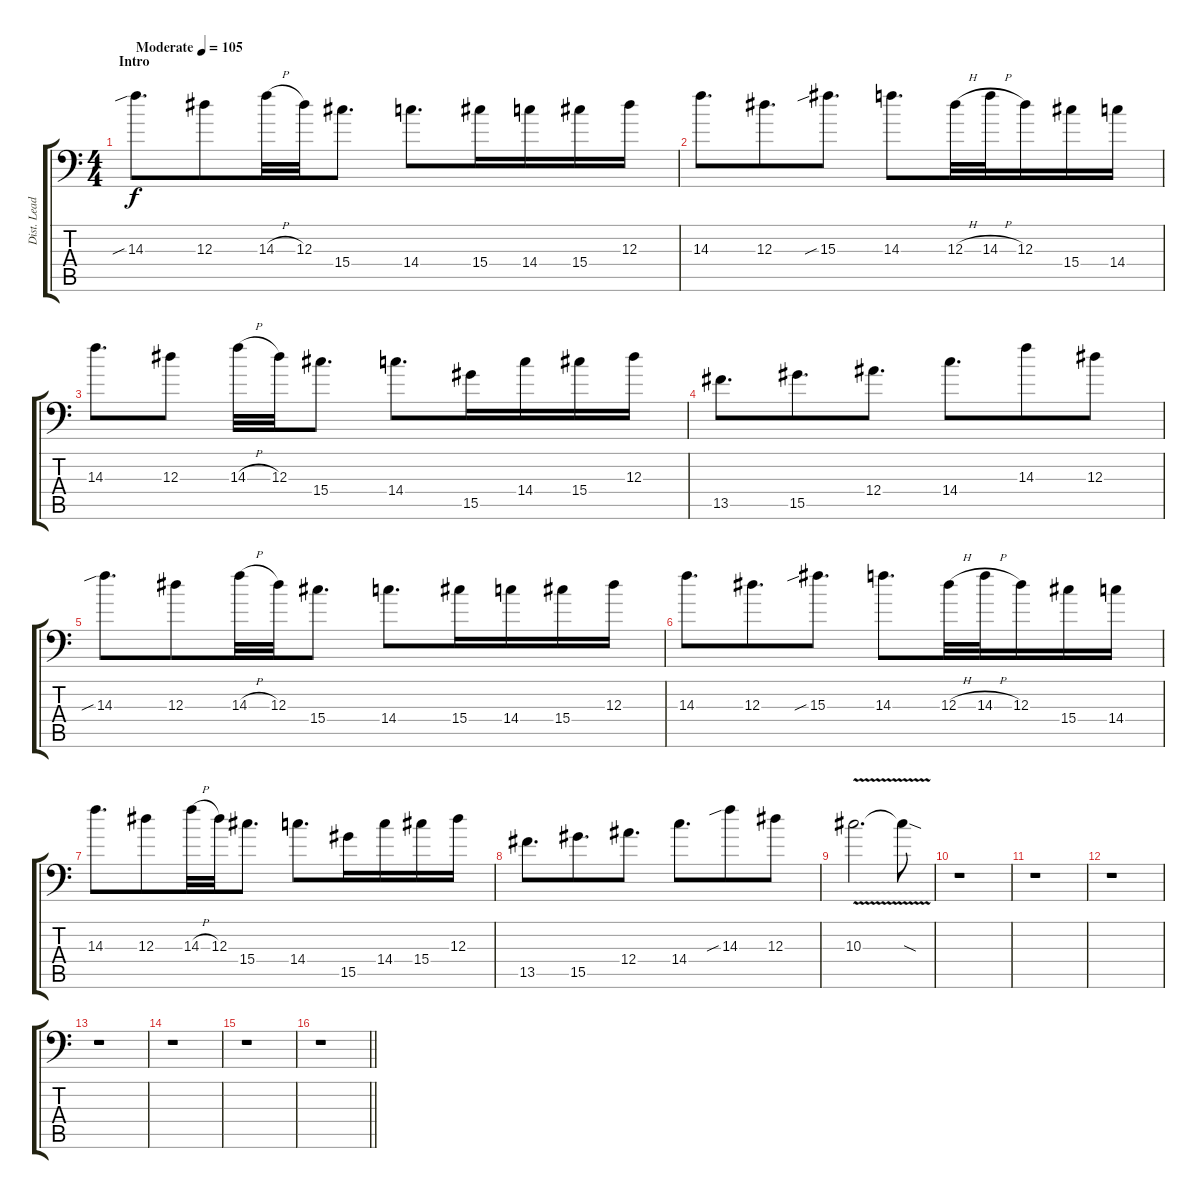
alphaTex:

\track ("Dist. Lead Guitar 1" "Dist. Lead") {instrument distortionguitar}
\staff {score tabs}
\tuning (C4 G3 Eb3 Bb2 F2 Bb1) {hide}
\ts (4 4)
\section ("" "Intro")
\tempo (105 "Moderate")
\clef f4
\ks c
14.3{sib}.8{d dy f instrument distortionguitar beam merge} 12.3.8{beam merge} 14.3{h}.32 12.3.32{beam merge} 15.4.8{d} 14.4.8{d beam merge} 15.4.16 14.4.16 15.4.16 12.3.16 |
14.3.8{d beam merge} 12.3.8{d beam merge} 15.3{sib}.8{d} 14.3.8{d beam merge} 12.3{h}.32 14.3{h}.32 12.3.16 15.4.16 14.4.16 |
14.3.8{d beam merge} 12.3.8 14.3{h}.32 12.3.32{beam merge} 15.4.8{d} 14.4.8{d beam merge} 15.5.16 14.4.16 15.4.16 12.3.16 |
13.5.8{d beam merge} 15.5.8{d beam merge} 12.4.8{d} 14.4.8{d beam merge} 14.3.8 12.3.8 |
14.3{sib}.8{d beam merge} 12.3.8{beam merge} 14.3{h}.32 12.3.32{beam merge} 15.4.8{d} 14.4.8{d beam merge} 15.4.16 14.4.16 15.4.16 12.3.16 |
14.3.8{d beam merge} 12.3.8{d beam merge} 15.3{sib}.8{d} 14.3.8{d beam merge} 12.3{h}.32 14.3{h}.32 12.3.16 15.4.16 14.4.16 |
14.3.8{d beam merge} 12.3.8{beam merge} 14.3{h}.32 12.3.32{beam merge} 15.4.8{d} 14.4.8{d beam merge} 15.5.16 14.4.16 15.4.16 12.3.16 |
13.5.8{d beam merge} 15.5.8{d beam merge} 12.4.8{d} 14.4.8{d beam merge} 14.3{sib}.8 12.3.8 |
10.3{v}.2{d} 10.3{sod t}.8 |
r.1 |
r.1 |
r.1 |
r.1 |
r.1 |
r.1 |
\barLineRight lightlight
r.1
